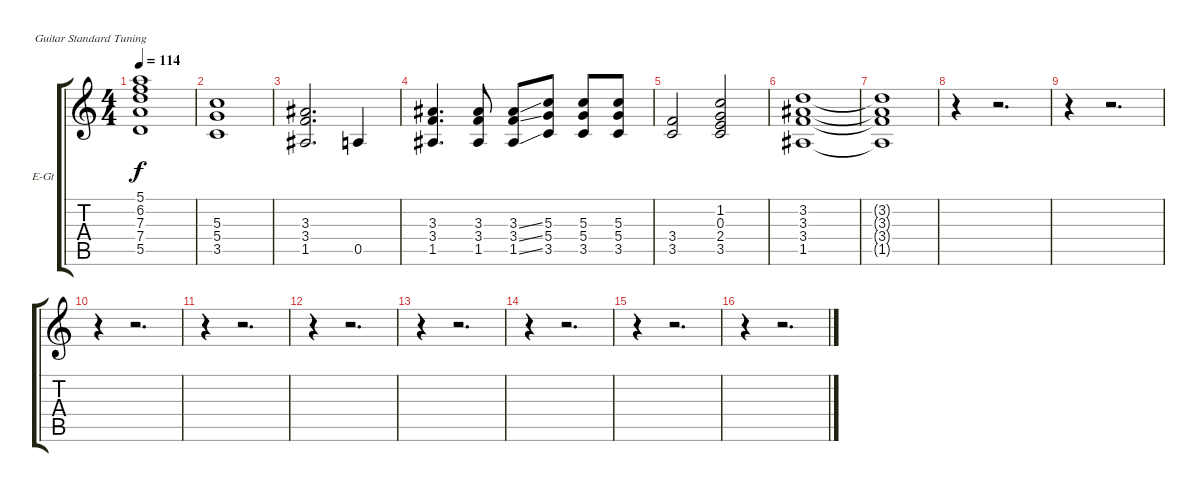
\bracketExtendMode groupsimilarinstruments
\firstSystemTrackNameOrientation horizontal
\otherSystemsTrackNameOrientation horizontal
\track ("Guitare elec" "E-Gt") {instrument electricguitarclean}
\staff {score tabs}
\tuning (E4 B3 G3 D3 A2 E2)
\ts (4 4)
\tempo 114
\clef g2
\ks c
(5.1 6.2 7.3 7.4 5.5).1{dy f} |
(5.3 5.4 3.5).1 |
(3.3 3.4 1.5).2{d} 0.5.4 |
(3.3 3.4 1.5).4{d} (3.3 3.4 1.5).8 (3.3{ss} 3.4{ss} 1.5{ss}).8 (5.3 5.4 3.5).8 (5.3 5.4 3.5).8 (5.3 5.4 3.5).8 |
(3.4 3.5).2 (1.2 0.3 2.4 3.5).2 |
(3.2 3.3 3.4 1.5).1 |
(3.2{t} 3.3{t} 3.4{t} 1.5{t}).1 |
r.4 r.2{d} |
r.4 r.2{d} |
r.4 r.2{d} |
r.4 r.2{d} |
r.4 r.2{d} |
r.4 r.2{d} |
r.4 r.2{d} |
r.4 r.2{d} |
r.4 r.2{d}
